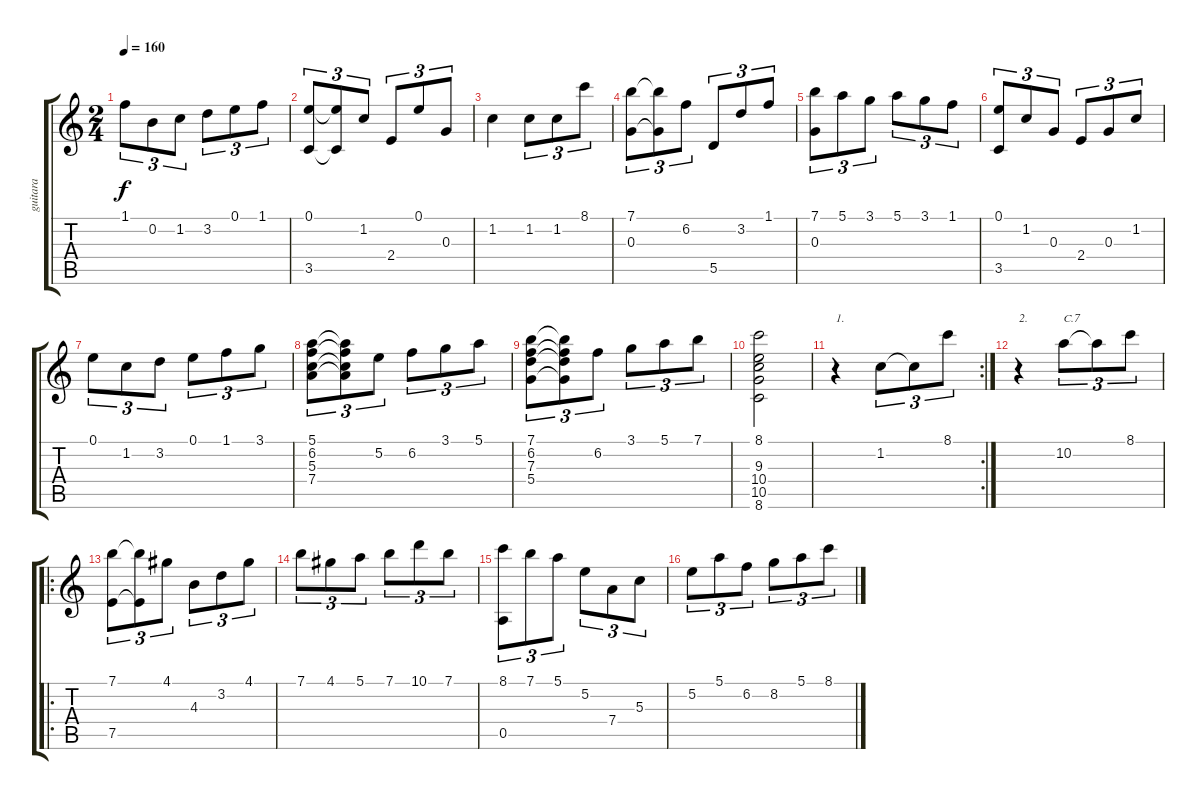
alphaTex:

\track ("guitara " "guitara ") {instrument acousticguitarnylon}
\staff {score tabs}
\tuning (E4 B3 G3 D3 A2 E2) {hide}
\ts (2 4)
\tempo 160
\clef g2
\ks c
1.1.8{tu (3 2) dy f} 0.2.8{tu (3 2)} 1.2.8{tu (3 2)} 3.2.8{tu (3 2)} 0.1.8{tu (3 2)} 1.1.8{tu (3 2)} |
(0.1 3.5).8{tu (3 2)} (0.1{t} 3.5{t}).8{tu (3 2)} 1.2.8{tu (3 2)} 2.4.8{tu (3 2)} 0.1.8{tu (3 2)} 0.3.8{tu (3 2)} |
1.2.4 1.2.8{tu (3 2)} 1.2.8{tu (3 2)} 8.1.8{tu (3 2)} |
(7.1 0.3).8{tu (3 2)} (7.1{t} 0.3{t}).8{tu (3 2)} 6.2.8{tu (3 2)} 5.5.8{tu (3 2)} 3.2.8{tu (3 2)} 1.1.8{tu (3 2)} |
(7.1 0.3).8{tu (3 2)} 5.1.8{tu (3 2)} 3.1.8{tu (3 2)} 5.1.8{tu (3 2)} 3.1.8{tu (3 2)} 1.1.8{tu (3 2)} |
(0.1 3.5).8{tu (3 2)} 1.2.8{tu (3 2)} 0.3.8{tu (3 2)} 2.4.8{tu (3 2)} 0.3.8{tu (3 2)} 1.2.8{tu (3 2)} |
0.1.8{tu (3 2)} 1.2.8{tu (3 2)} 3.2.8{tu (3 2)} 0.1.8{tu (3 2)} 1.1.8{tu (3 2)} 3.1.8{tu (3 2)} |
(5.1 6.2 5.3 7.4).8{tu (3 2)} (5.1{t} 6.2{t} 5.3{t} 7.4{t}).8{tu (3 2)} 5.2.8{tu (3 2)} 6.2.8{tu (3 2)} 3.1.8{tu (3 2)} 5.1.8{tu (3 2)} |
(7.1 6.2 7.3 5.4).8{tu (3 2)} (7.1{t} 6.2{t} 7.3{t} 5.4{t}).8{tu (3 2)} 6.2.8{tu (3 2)} 3.1.8{tu (3 2)} 5.1.8{tu (3 2)} 7.1.8{tu (3 2)} |
(8.1 9.3 10.4 10.5 8.6).2 |
\rc 2
r.4{txt "1."} 1.2.8{tu (3 2)} 1.2{t}.8{tu (3 2)} 8.1.8{tu (3 2)} |
r.4{txt "2."} 10.2.8{tu (3 2) txt "C.7"} 10.2{t}.8{tu (3 2)} 8.1.8{tu (3 2)} |
\ro
(7.1 7.5).8{tu (3 2)} (7.1{t} 7.5{t}).8{tu (3 2)} 4.1.8{tu (3 2)} 4.3.8{tu (3 2)} 3.2.8{tu (3 2)} 4.1.8{tu (3 2)} |
7.1.8{tu (3 2)} 4.1.8{tu (3 2)} 5.1.8{tu (3 2)} 7.1.8{tu (3 2)} 10.1.8{tu (3 2)} 7.1.8{tu (3 2)} |
(8.1 0.5).8{tu (3 2)} 7.1.8{tu (3 2)} 5.1.8{tu (3 2)} 5.2.8{tu (3 2)} 7.4.8{tu (3 2)} 5.3.8{tu (3 2)} |
5.2.8{tu (3 2)} 5.1.8{tu (3 2)} 6.2.8{tu (3 2)} 8.2.8{tu (3 2)} 5.1.8{tu (3 2)} 8.1.8{tu (3 2)}
